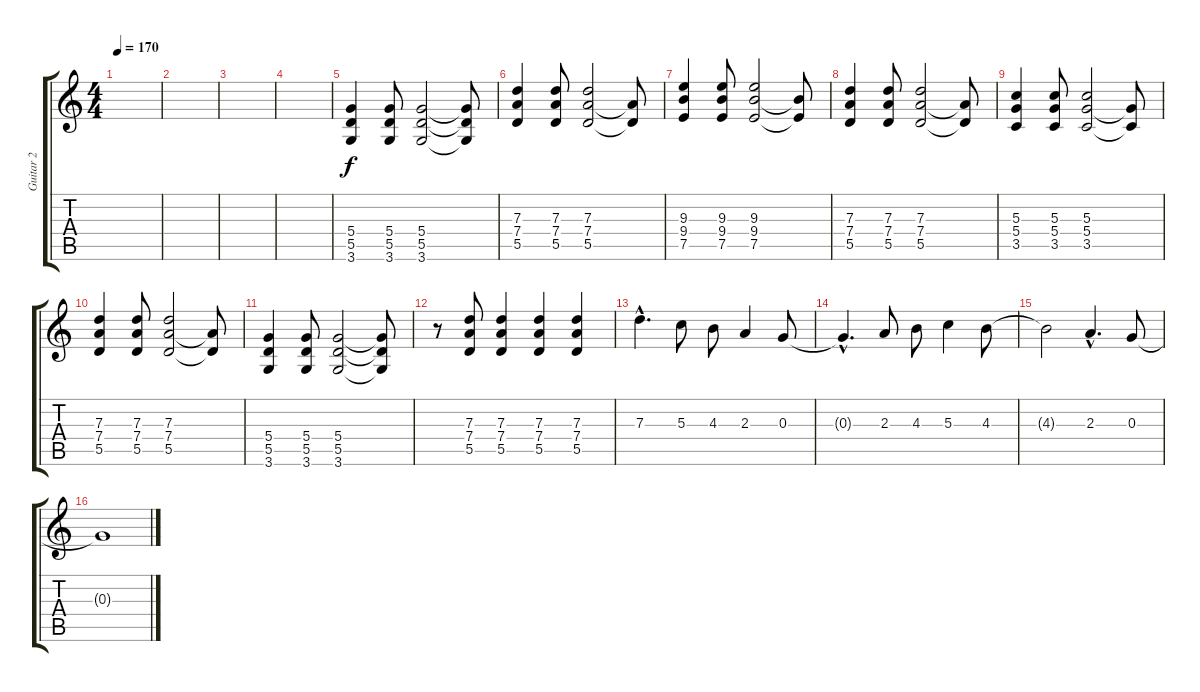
\track ("Guitar 2" "Guitar 2") {instrument overdrivenguitar}
\staff {score tabs}
\tuning (E4 B3 G3 D3 A2 E2) {hide}
\ts (4 4)
\tempo 170
\clef g2
\ks c
|
|
|
|
(5.4 5.5 3.6).4{dy f} (5.4 5.5 3.6).8 (5.4 5.5 3.6).2 (5.4{t} 5.5{t} 3.6{t}).8 |
(7.3 7.4 5.5).4 (7.3 7.4 5.5).8 (7.3 7.4 5.5).2 (7.4{t} 5.5{t}).8 |
(9.3 9.4 7.5).4 (9.3 9.4 7.5).8 (9.3 9.4 7.5).2 (9.4{t} 7.5{t}).8 |
(7.3 7.4 5.5).4 (7.3 7.4 5.5).8 (7.3 7.4 5.5).2 (7.4{t} 5.5{t}).8 |
(5.3 5.4 3.5).4 (5.3 5.4 3.5).8 (5.3 5.4 3.5).2 (5.4{t} 3.5{t}).8 |
(7.3 7.4 5.5).4 (7.3 7.4 5.5).8 (7.3 7.4 5.5).2 (7.4{t} 5.5{t}).8 |
(5.4 5.5 3.6).4 (5.4 5.5 3.6).8 (5.4 5.5 3.6).2 (5.4{t} 5.5{t} 3.6{t}).8 |
r.8 (7.3 7.4 5.5).8 (7.3 7.4 5.5).4 (7.3 7.4 5.5).4 (7.3 7.4 5.5).4 |
7.3{hac}.4{d} 5.3.8 4.3.8 2.3.4 0.3.8 |
0.3{hac t}.4{d} 2.3.8 4.3.8 5.3.4 4.3.8 |
4.3{t}.2 2.3{hac}.4{d} 0.3.8 |
0.3{t}.1
